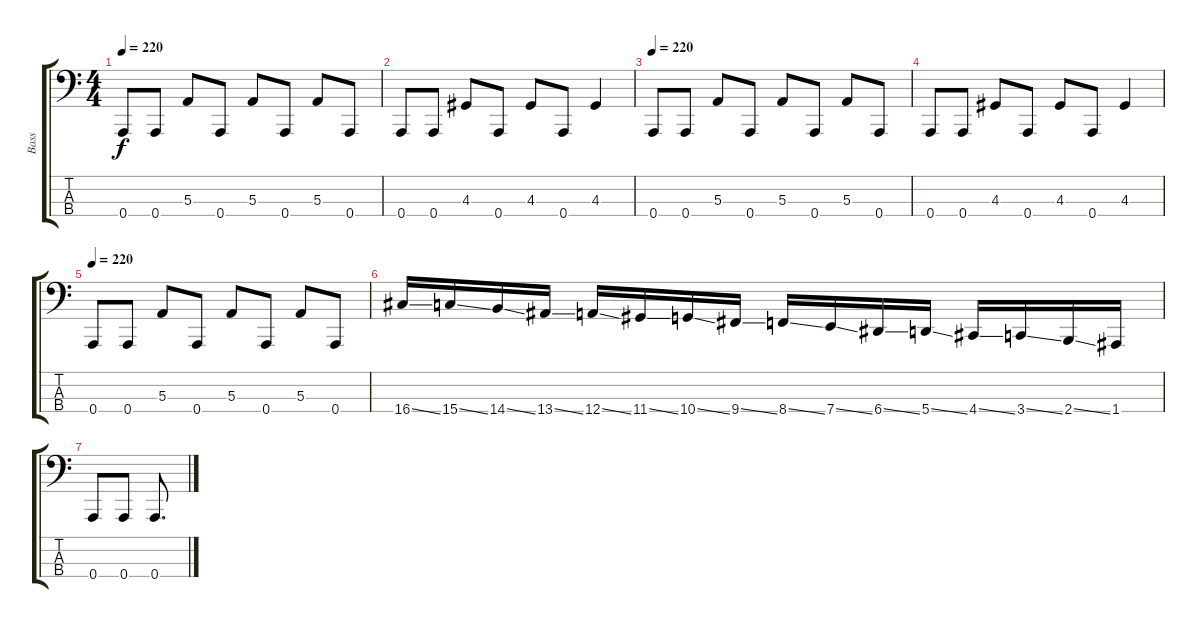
\track ("Bass" "Bass") {instrument electricbasspick}
\staff {score tabs}
\tuning (D2 A1 E1 A0) {hide}
\ts (4 4)
\tempo 220
\clef f4
\ks c
0.4.8{dy f} 0.4.8 5.3.8 0.4.8 5.3.8 0.4.8 5.3.8 0.4.8 |
0.4.8 0.4.8 4.3.8 0.4.8 4.3.8 0.4.8 4.3.4 |
\tempo 220
0.4.8 0.4.8 5.3.8 0.4.8 5.3.8 0.4.8 5.3.8 0.4.8 |
0.4.8 0.4.8 4.3.8 0.4.8 4.3.8 0.4.8 4.3.4 |
\tempo 220
0.4.8 0.4.8 5.3.8 0.4.8 5.3.8 0.4.8 5.3.8 0.4.8 |
16.4{ss}.16 15.4{ss}.16 14.4{ss}.16 13.4{ss}.16 12.4{ss}.16 11.4{ss}.16 10.4{ss}.16 9.4{ss}.16 8.4{ss}.16 7.4{ss}.16 6.4{ss}.16 5.4{ss}.16 4.4{ss}.16 3.4{ss}.16 2.4{ss}.16 1.4.16 |
0.4.8 0.4.8 0.4.8{d}
